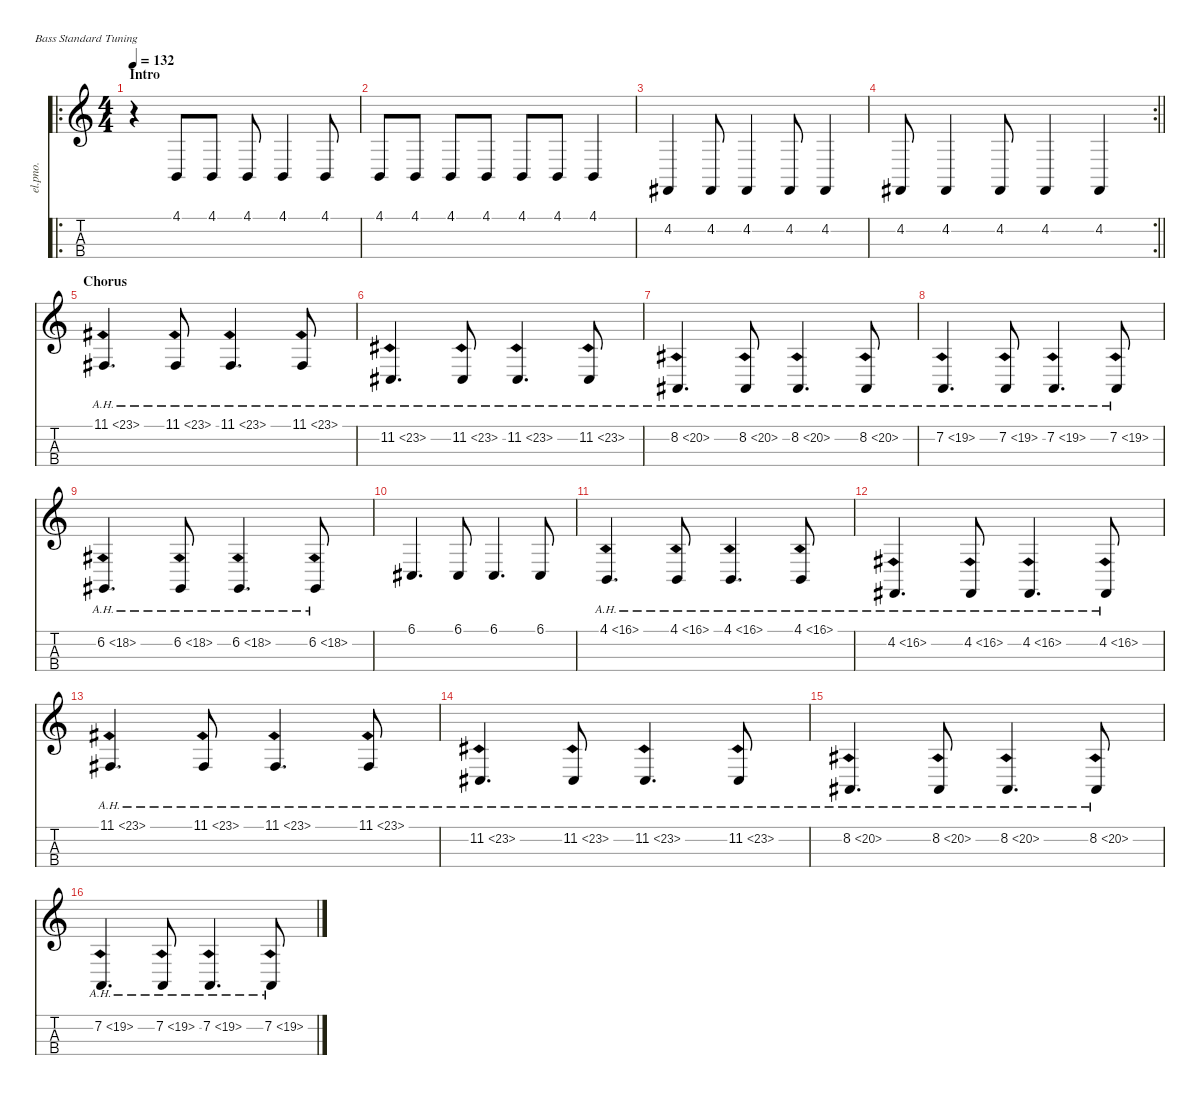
\defaultSystemsLayout 4
\hideDynamics
\bracketExtendMode nobrackets
\otherSystemsTrackNameOrientation horizontal
\track ("Keys LH" "el.pno.") {instrument electricpiano1}
\staff {score tabs}
\tuning (G2 D2 A1 E1)
\ro
\ts (4 4)
\beaming (8 2 2 2 2)
\section ("" "Intro")
\tempo 132
\clef g2
\ks c
r.4{dy f instrument electricpiano1 beam Down} 4.1.8{beam Up} 4.1.8{beam Up} 4.1.8{beam Up} 4.1.4{beam Up} 4.1.8{beam Up} |
4.1.8{beam Up} 4.1.8{beam Up} 4.1.8{beam Up} 4.1.8{beam Up} 4.1.8{beam Up} 4.1.8{beam Up} 4.1.4{beam Up} |
4.2{acc #}.4{beam Up} 4.2{acc #}.8{beam Up} 4.2{acc #}.4{beam Up} 4.2{acc #}.8{beam Up} 4.2{acc #}.4{beam Up} |
\rc 2
\barLineRight lightlight
4.2{acc #}.8{beam Up} 4.2{acc #}.4{beam Up} 4.2{acc #}.8{beam Up} 4.2{acc #}.4{beam Up} 4.2{acc #}.4{beam Up} |
\section ("" "Chorus")
11.1{ah 12 acc #}.4{d beam Up} 11.1{ah 12 acc #}.8{beam Up} 11.1{ah 12 acc #}.4{d beam Up} 11.1{ah 12 acc #}.8{beam Up} |
11.2{ah 12 acc #}.4{d beam Up} 11.2{ah 12 acc #}.8{beam Up} 11.2{ah 12 acc #}.4{d beam Up} 11.2{ah 12 acc #}.8{beam Up} |
8.2{ah 12 acc #}.4{d beam Up} 8.2{ah 12 acc #}.8{beam Up} 8.2{ah 12 acc #}.4{d beam Up} 8.2{ah 12 acc #}.8{beam Up} |
7.2{ah 12}.4{d beam Up} 7.2{ah 12}.8{beam Up} 7.2{ah 12}.4{d beam Up} 7.2{ah 12}.8{beam Up} |
6.2{ah 12 acc #}.4{d beam Up} 6.2{ah 12 acc #}.8{beam Up} 6.2{ah 12 acc #}.4{d beam Up} 6.2{ah 12 acc #}.8{beam Up} |
6.1{acc #}.4{d beam Up} 6.1{acc #}.8{beam Up} 6.1{acc #}.4{d beam Up} 6.1{acc #}.8{beam Up} |
4.1{ah 12}.4{d beam Up} 4.1{ah 12}.8{beam Up} 4.1{ah 12}.4{d beam Up} 4.1{ah 12}.8{beam Up} |
4.2{ah 12 acc #}.4{d beam Up} 4.2{ah 12 acc #}.8{beam Up} 4.2{ah 12 acc #}.4{d beam Up} 4.2{ah 12 acc #}.8{beam Up} |
11.1{ah 12 acc #}.4{d beam Up} 11.1{ah 12 acc #}.8{beam Up} 11.1{ah 12 acc #}.4{d beam Up} 11.1{ah 12 acc #}.8{beam Up} |
11.2{ah 12 acc #}.4{d beam Up} 11.2{ah 12 acc #}.8{beam Up} 11.2{ah 12 acc #}.4{d beam Up} 11.2{ah 12 acc #}.8{beam Up} |
8.2{ah 12 acc #}.4{d beam Up} 8.2{ah 12 acc #}.8{beam Up} 8.2{ah 12 acc #}.4{d beam Up} 8.2{ah 12 acc #}.8{beam Up} |
7.2{ah 12}.4{d beam Up} 7.2{ah 12}.8{beam Up} 7.2{ah 12}.4{d beam Up} 7.2{ah 12}.8{beam Up}
